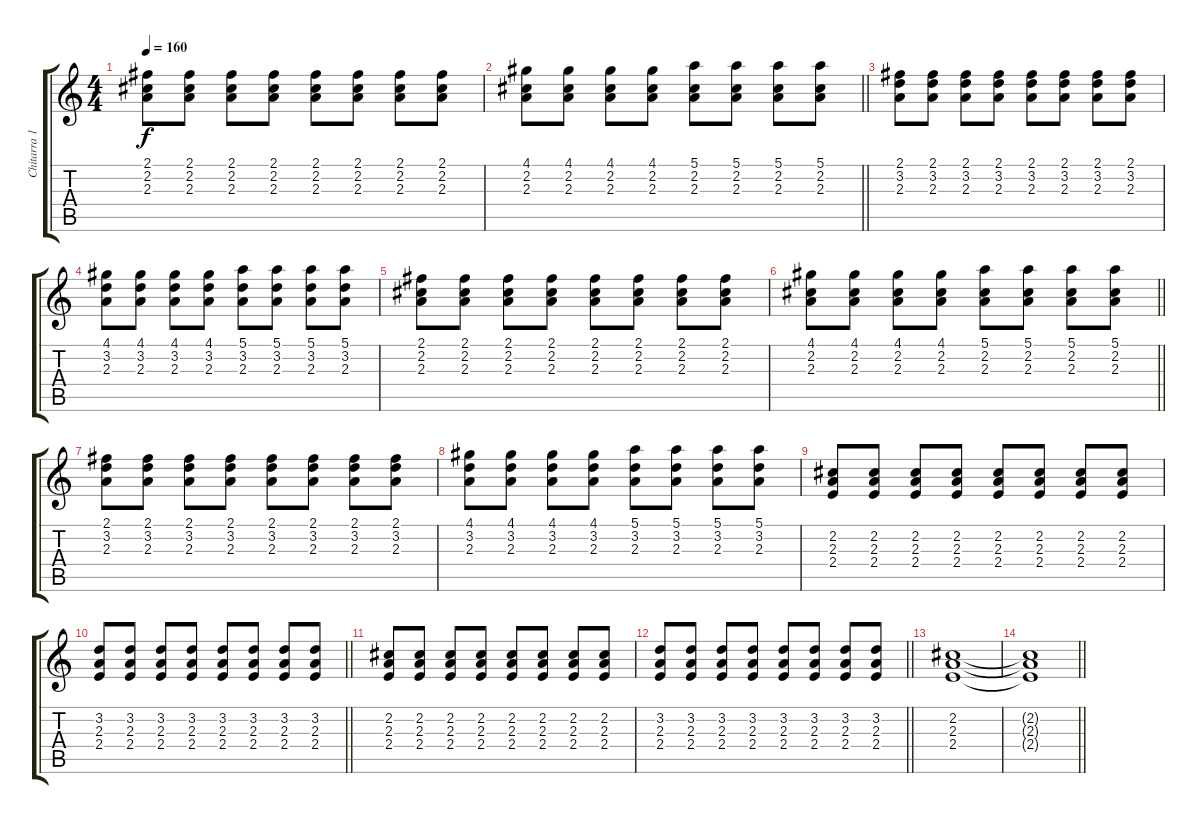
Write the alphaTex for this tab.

\track ("Chitarra 1" "Chitarra 1") {instrument overdrivenguitar}
\staff {score tabs}
\tuning (E4 B3 G3 D3 A2 E2) {hide}
\ts (4 4)
\tempo 160
\clef g2
\ks c
(2.1 2.2 2.3).8{dy f} (2.1 2.2 2.3).8 (2.1 2.2 2.3).8 (2.1 2.2 2.3).8 (2.1 2.2 2.3).8 (2.1 2.2 2.3).8 (2.1 2.2 2.3).8 (2.1 2.2 2.3).8 |
\barLineRight lightlight
(4.1 2.2 2.3).8 (4.1 2.2 2.3).8 (4.1 2.2 2.3).8 (4.1 2.2 2.3).8 (5.1 2.2 2.3).8 (5.1 2.2 2.3).8 (5.1 2.2 2.3).8 (5.1 2.2 2.3).8 |
(2.1 3.2 2.3).8 (2.1 3.2 2.3).8 (2.1 3.2 2.3).8 (2.1 3.2 2.3).8 (2.1 3.2 2.3).8 (2.1 3.2 2.3).8 (2.1 3.2 2.3).8 (2.1 3.2 2.3).8 |
(4.1 3.2 2.3).8 (4.1 3.2 2.3).8 (4.1 3.2 2.3).8 (4.1 3.2 2.3).8 (5.1 3.2 2.3).8 (5.1 3.2 2.3).8 (5.1 3.2 2.3).8 (5.1 3.2 2.3).8 |
(2.1 2.2 2.3).8 (2.1 2.2 2.3).8 (2.1 2.2 2.3).8 (2.1 2.2 2.3).8 (2.1 2.2 2.3).8 (2.1 2.2 2.3).8 (2.1 2.2 2.3).8 (2.1 2.2 2.3).8 |
\barLineRight lightlight
(4.1 2.2 2.3).8 (4.1 2.2 2.3).8 (4.1 2.2 2.3).8 (4.1 2.2 2.3).8 (5.1 2.2 2.3).8 (5.1 2.2 2.3).8 (5.1 2.2 2.3).8 (5.1 2.2 2.3).8 |
(2.1 3.2 2.3).8 (2.1 3.2 2.3).8 (2.1 3.2 2.3).8 (2.1 3.2 2.3).8 (2.1 3.2 2.3).8 (2.1 3.2 2.3).8 (2.1 3.2 2.3).8 (2.1 3.2 2.3).8 |
(4.1 3.2 2.3).8 (4.1 3.2 2.3).8 (4.1 3.2 2.3).8 (4.1 3.2 2.3).8 (5.1 3.2 2.3).8 (5.1 3.2 2.3).8 (5.1 3.2 2.3).8 (5.1 3.2 2.3).8 |
(2.2 2.3 2.4).8 (2.2 2.3 2.4).8 (2.2 2.3 2.4).8 (2.2 2.3 2.4).8 (2.2 2.3 2.4).8 (2.2 2.3 2.4).8 (2.2 2.3 2.4).8 (2.2 2.3 2.4).8 |
\barLineRight lightlight
(3.2 2.3 2.4).8 (3.2 2.3 2.4).8 (3.2 2.3 2.4).8 (3.2 2.3 2.4).8 (3.2 2.3 2.4).8 (3.2 2.3 2.4).8 (3.2 2.3 2.4).8 (3.2 2.3 2.4).8 |
(2.2 2.3 2.4).8 (2.2 2.3 2.4).8 (2.2 2.3 2.4).8 (2.2 2.3 2.4).8 (2.2 2.3 2.4).8 (2.2 2.3 2.4).8 (2.2 2.3 2.4).8 (2.2 2.3 2.4).8 |
\barLineRight lightlight
(3.2 2.3 2.4).8 (3.2 2.3 2.4).8 (3.2 2.3 2.4).8 (3.2 2.3 2.4).8 (3.2 2.3 2.4).8 (3.2 2.3 2.4).8 (3.2 2.3 2.4).8 (3.2 2.3 2.4).8 |
(2.2 2.3 2.4).1 |
\barLineRight lightlight
(2.2{t} 2.3{t} 2.4{t}).1
